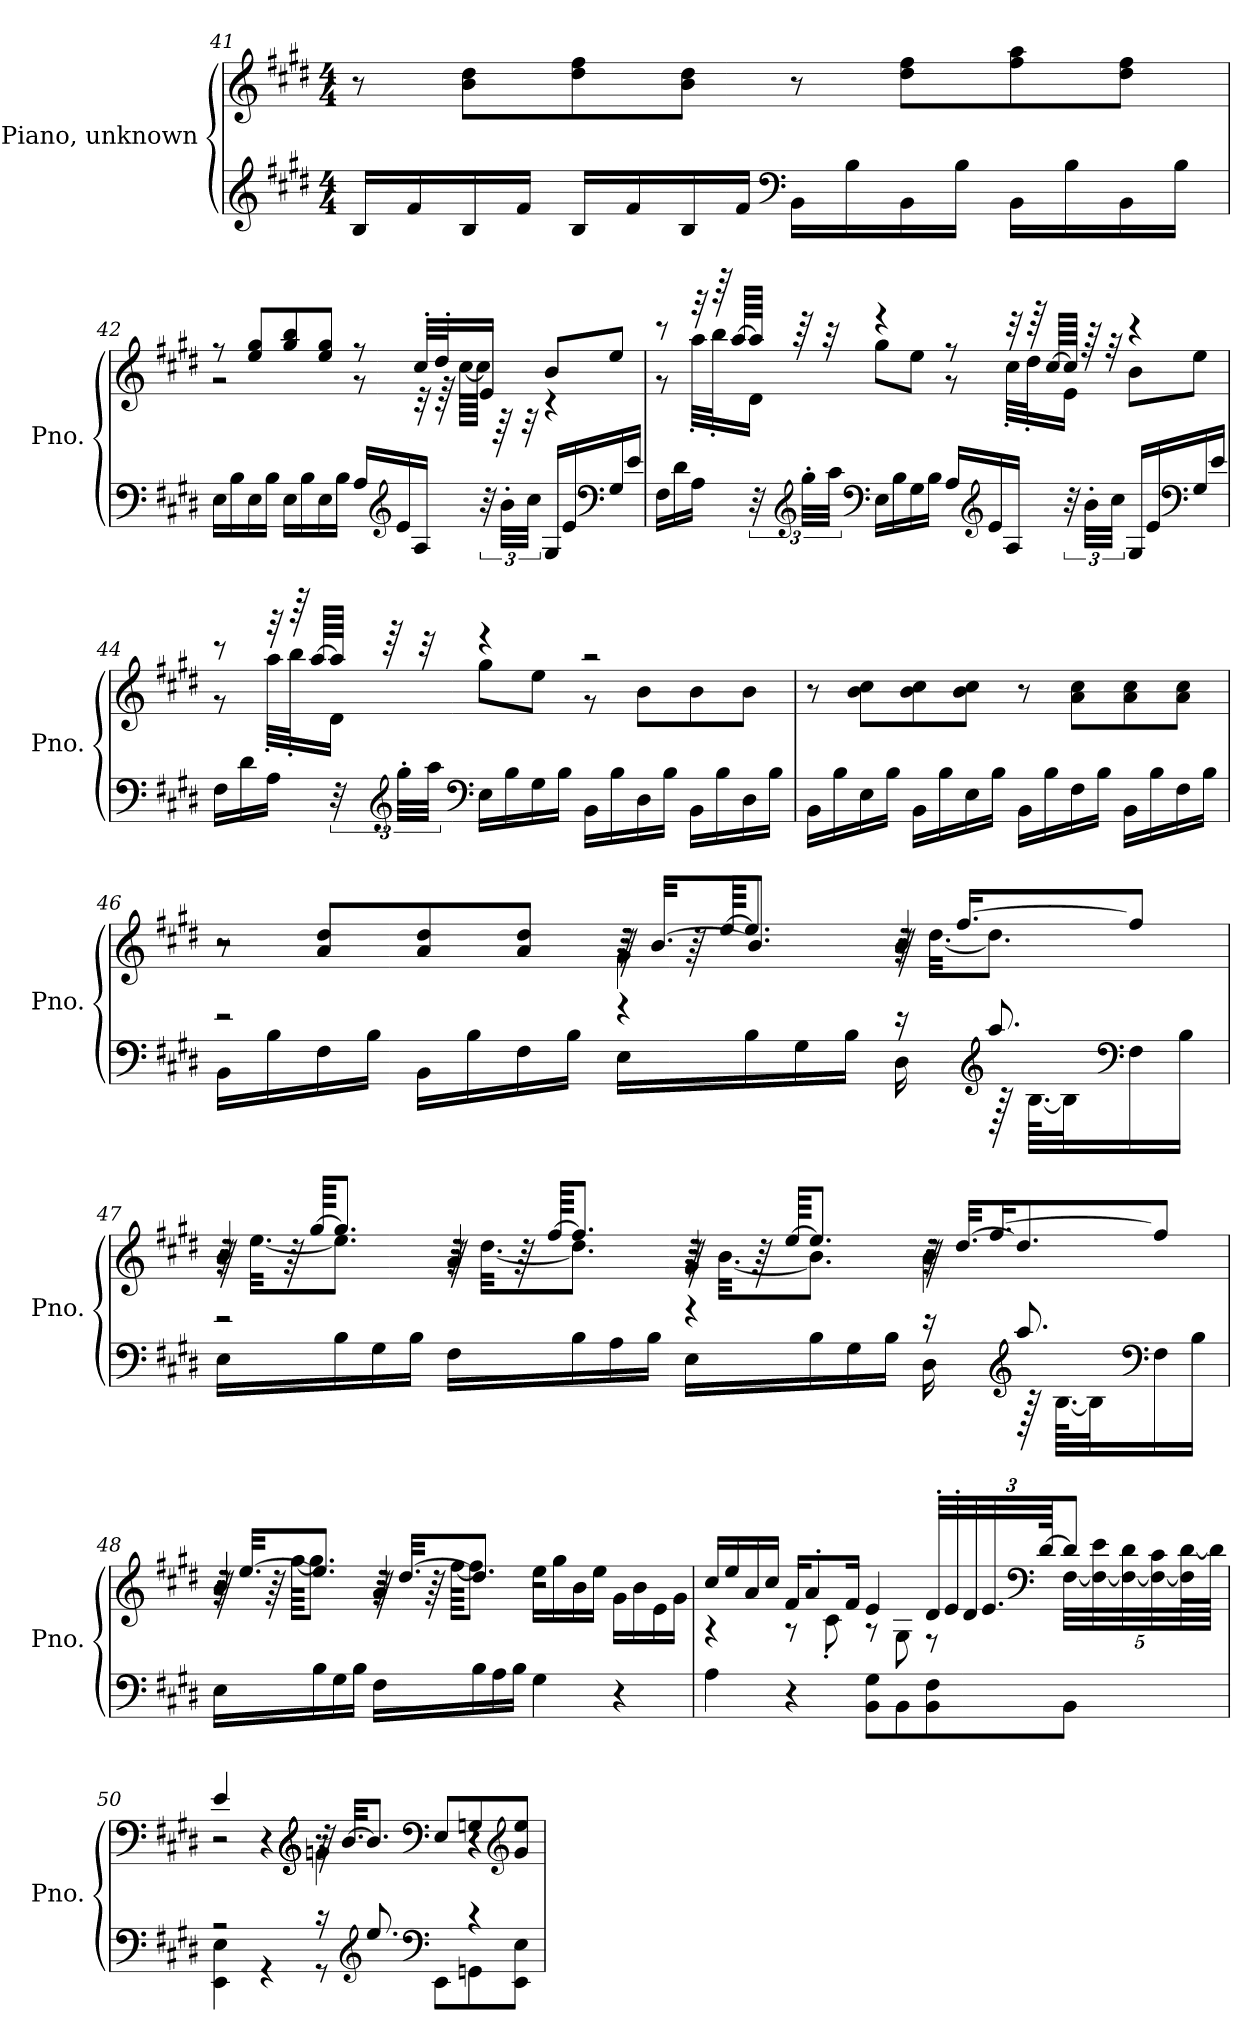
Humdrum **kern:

**kern	**kern
*part1	*part1
*staff2	*staff1
*I"Piano, unknown	*
*I'Pno.	*
!!LO:LB:g=z
*clefG2	*clefG2
*k[f#c#g#d#]	*k[f#c#g#d#]
*M4/4	*M4/4
=41	=41
16B/LL	8r
16f#/	.
16B/	8b\ 8dd#\L
16f#/JJ	.
16B/LL	8dd#\ 8ff#\
16f#/	.
16B/	8b\ 8dd#\J
16f#/JJ	.
*clefF4	*
16BB\LL	8r
16B\	.
16BB\	8dd#\ 8ff#\L
16B\JJ	.
16BB\LL	8ff#\ 8aa\
16B\	.
16BB\	8dd#\ 8ff#\J
16B\JJ	.
=42	=42
*	*^
16E\LL	8r	2r
16B\	.	.
16E\	8ee/ 8gg#/L	.
16B\JJ	.	.
16E\LL	8gg#/ 8bb/	.
16B\	.	.
16E\	8ee/ 8gg#/J	.
16B\JJ	.	.
16A/LL	8r	8r
*clefG2	*	*
16e/	.	.
16A/JJ	32cc#'/LLL	32r
.	32dd#'/J	64r
.	.	[64cc#\LLLL
48r	16e/JJ	64cc#\JJJJ]
.	.	64r
48b'\LLL	.	.
.	.	32r
48cc#\JJJ	.	.
16G#/LL	8b/L	4r
16e/	.	.
*clefF4	*	*
16G#/	8ee/J	.
16e/JJ	.	.
!!LO:LB:g=z	!!
=43	=43	=43
16F#\LL	8r	8r
16d#\	.	.
16A\JJ	32r	32aa'\LLL
.	64r	32bb'\J
.	[64aa/LLLL	.
48r	64aa/JJJJ]	16d#\JJ
.	64r	.
*clefG2	*	*
48gg#'\LLL	.	.
.	32r	.
48aa\JJJ	.	.
*clefF4	*	*
16E\LL	4r	8gg#\L
16B\	.	.
16G#\	.	8ee\J
16B\JJ	.	.
16A/LL	8r	8r
*clefG2	*	*
16e/	.	.
16A/JJ	32r	32cc#'\LLL
.	64r	32dd#'\J
.	[64cc#/LLLL	.
48r	64cc#/JJJJ]	16e\JJ
.	64r	.
48b'\LLL	.	.
.	32r	.
48cc#\JJJ	.	.
16G#/LL	4r	8b\L
16e/	.	.
*clefF4	*	*
16G#/	.	8ee\J
16e/JJ	.	.
!!LO:LB:g=z	!!
=44	=44	=44
16F#\LL	8r	8r
16d#\	.	.
16A\JJ	32r	32aa'\LLL
.	64r	32bb'\J
.	[64aa/LLLL	.
48r	64aa/JJJJ]	16d#\JJ
.	64r	.
*clefG2	*	*
48gg#'\LLL	.	.
.	32r	.
48aa\JJJ	.	.
*clefF4	*	*
16E\LL	4r	8gg#\L
16B\	.	.
16G#\	.	8ee\J
16B\JJ	.	.
16BB\LL	2r	8r
16B\	.	.
16D#\	.	8b\L
16B\JJ	.	.
16BB\LL	.	8b\
16B\	.	.
16D#\	.	8b\J
16B\JJ	.	.
*	*v	*v
=45	=45
16BB\LL	8r
16B\	.
16E\	8b\ 8cc#\L
16B\JJ	.
16BB\LL	8b\ 8cc#\
16B\	.
16E\	8b\ 8cc#\J
16B\JJ	.
16BB\LL	8r
16B\	.
16F#\	8a\ 8cc#\L
16B\JJ	.
16BB\LL	8a\ 8cc#\
16B\	.
16F#\	8a\ 8cc#\J
16B\JJ	.
!!LO:LB:g=z
=46	=46
*^	*^
*	*	*	*^
2r	16BB\LL	8r	2r	2r
.	16B\	.	.	.
.	16F#\	8a/ 8dd#/L	.	.
.	16B\JJ	.	.	.
.	16BB\LL	8a/ 8dd#/	.	.
.	16B\	.	.	.
.	16F#\	8a/ 8dd#/J	.	.
.	16B\JJ	.	.	.
4r	16E\LL	32r	4g#\	64r
.	.	.	.	[32.b/KKL
.	.	64r	.	.
.	.	[64ee/KKKL	.	.
.	16B\	8.ee/J]	.	8.b/J]
.	16G#\	.	.	.
.	16B\JJ	.	.	.
16r	16D#\	32r	64r	4b/
.	.	.	[32.dd#\KKL	.
.	.	[16.ff#/KL	.	.
*clefG2	*	*	*	*
8.aa/	128r	.	8.dd#\J]	.
.	[64.B\KLLL	.	.	.
.	32B\J]	.	.	.
*clefF4	*	*	*	*
.	16F#\	8ff#/J]	.	.
.	16B\JJ	.	.	.
!!LO:LB:g=z	!!	!!
=47	=47	=47	=47	=47
2r	16E\LL	32r	64r	4b/
.	.	.	[32.ee\KKL	.
.	.	64r	.	.
.	.	[64gg#/KKKL	.	.
.	16B\	8.gg#/J]	8.ee\J]	.
.	16G#\	.	.	.
.	16B\JJ	.	.	.
.	16F#\LL	32r	64r	4a/
.	.	.	[32.dd#\KKL	.
.	.	64r	.	.
.	.	[64ff#/KKKL	.	.
.	16B\	8.ff#/J]	8.dd#\J]	.
.	16A\	.	.	.
.	16B\JJ	.	.	.
4r	16E\LL	32r	64r	4g#/
.	.	.	[32.b\KKL	.
.	.	64r	.	.
.	.	[64ee/KKKL	.	.
.	16B\	8.ee/J]	8.b\J]	.
.	16G#\	.	.	.
.	16B\JJ	.	.	.
16r	16D#\	32r	4b\	64r
.	.	.	.	[32.dd#/KKL
.	.	[16.ff#/KL	.	.
*clefG2	*	*	*	*
8.aa/	128r	.	.	8.dd#/J]
.	[64.B\KLLL	.	.	.
.	32B\J]	.	.	.
*clefF4	*	*	*	*
.	16F#\	8ff#/J]	.	.
.	16B\JJ	.	.	.
*v	*v	*	*	*
!!LO:PB:g=z	!!	!!
=48	=48	=48	=48
16E\LL	64r	32r	4b/
.	[32.ee/KKL	.	.
.	.	64r	.
.	.	[64gg#\KKKL	.
16B\	8.ee/J]	8.gg#\J]	.
16G#\	.	.	.
16B\JJ	.	.	.
16F#\LL	64r	32r	4a/
.	[32.dd#/KKL	.	.
.	.	64r	.
.	.	[64ff#\KKKL	.
16B\	8.dd#/J]	8.ff#\J]	.
16A\	.	.	.
16B\JJ	.	.	.
4G#\	2r	16ee\LL	2r
.	.	16gg#\	.
.	.	16b\	.
.	.	16ee\JJ	.
4r	.	16g#\LL	.
.	.	16b\	.
.	.	16e\	.
.	.	16g#\JJ	.
*	*	*v	*v
!!LO:LB:g=z
=49	=49	=49
4A\	16cc#/LL	4r
.	16ee/	.
.	16a/	.
.	16cc#/JJ	.
4r	16f#/KL	8r
.	8a'/	.
.	.	8c#'\
.	16f#/Jk	.
8BB\ 8G#\L	4e/	8r
8BB\	.	8G#\
8BB\ 8F#\	32d#'/LLL	8r
.	32e'/	.
*	*Xbrackettup	*
.	48d#/	.
.	48.e/	.
*	*clefF4	*
.	[96d#/JJK	.
8BB\J	8d#/J]	[40F#\LLL
.	.	40F#\_ 40e\
.	.	40F#\_ 40d#\
.	.	40F#\_ 40c#\
.	.	80F#\] [80d#\L
.	.	80d#\JJJJ]
=50	=50	=50
*^	*	*^
2r	4EE\ 4E\	2r	2r	4e/
.	4r	.	.	4r
*	*	*clefG2	*	*
16r	8r	64r	4gn\	8r
.	.	[32.b/KKL	.	.
*clefG2	*	*	*	*
8.ee/	.	8.b/J]	.	.
*clefF4	*	*clefF4	*	*
.	8EE\L	.	.	8E/L
4r	8GGn\	4r	4r	8Gn/
*	*	*clefG2	*	*
.	8EE\ 8E\J	.	.	8g/ 8ee/J
*v	*v	*	*	*
*	*v	*v	*v
=	=
*-	*-
